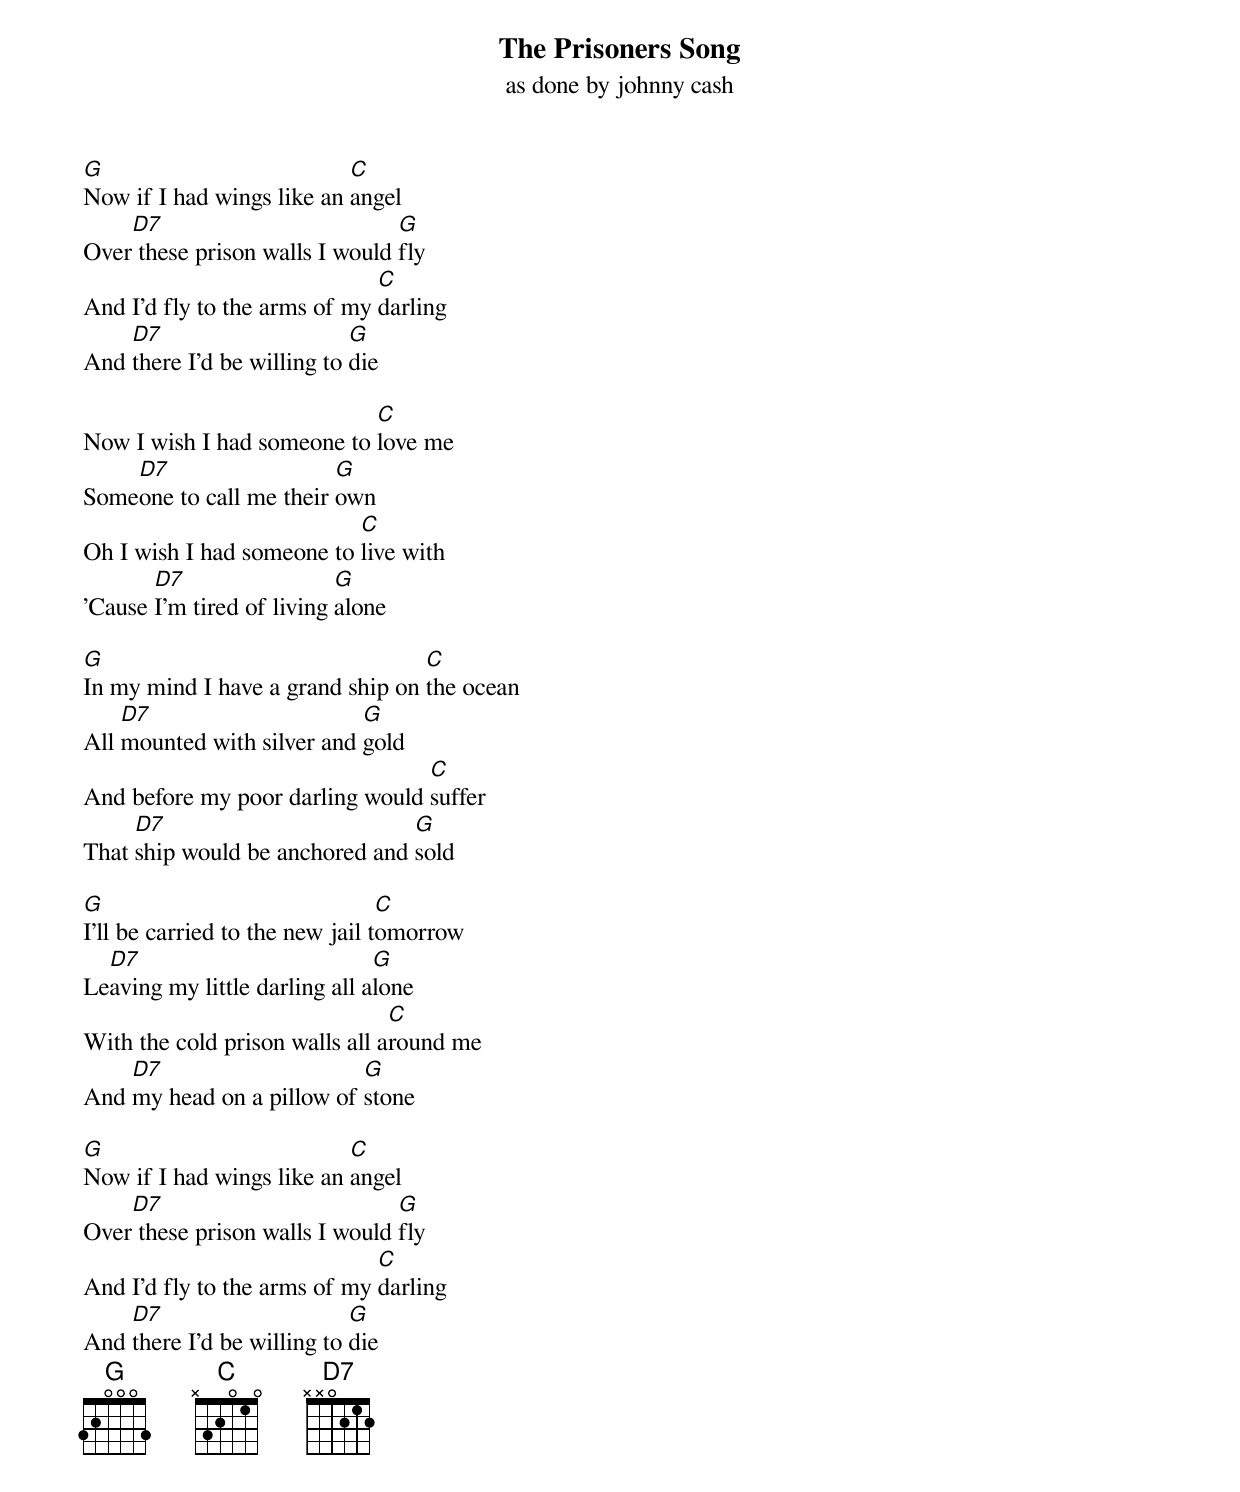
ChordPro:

{title: The Prisoners Song}
{subtitle: as done by johnny cash}

[G]Now if I had wings like an [C]angel
Over[D7] these prison walls I would [G]fly
And I'd fly to the arms of my [C]darling
And [D7]there I'd be willing to [G]die

Now I wish I had someone to [C]love me
Some[D7]one to call me their [G]own
Oh I wish I had someone to [C]live with
'Cause [D7]I'm tired of living [G]alone

[G]In my mind I have a grand ship on [C]the ocean
All [D7]mounted with silver and [G]gold
And before my poor darling would [C]suffer
That [D7]ship would be anchored and [G]sold

[G]I'll be carried to the new jail t[C]omorrow
Le[D7]aving my little darling all a[G]lone
With the cold prison walls all a[C]round me
And [D7]my head on a pillow of [G]stone

[G]Now if I had wings like an [C]angel
Over[D7] these prison walls I would [G]fly
And I'd fly to the arms of my [C]darling
And [D7]there I'd be willing to [G]die
